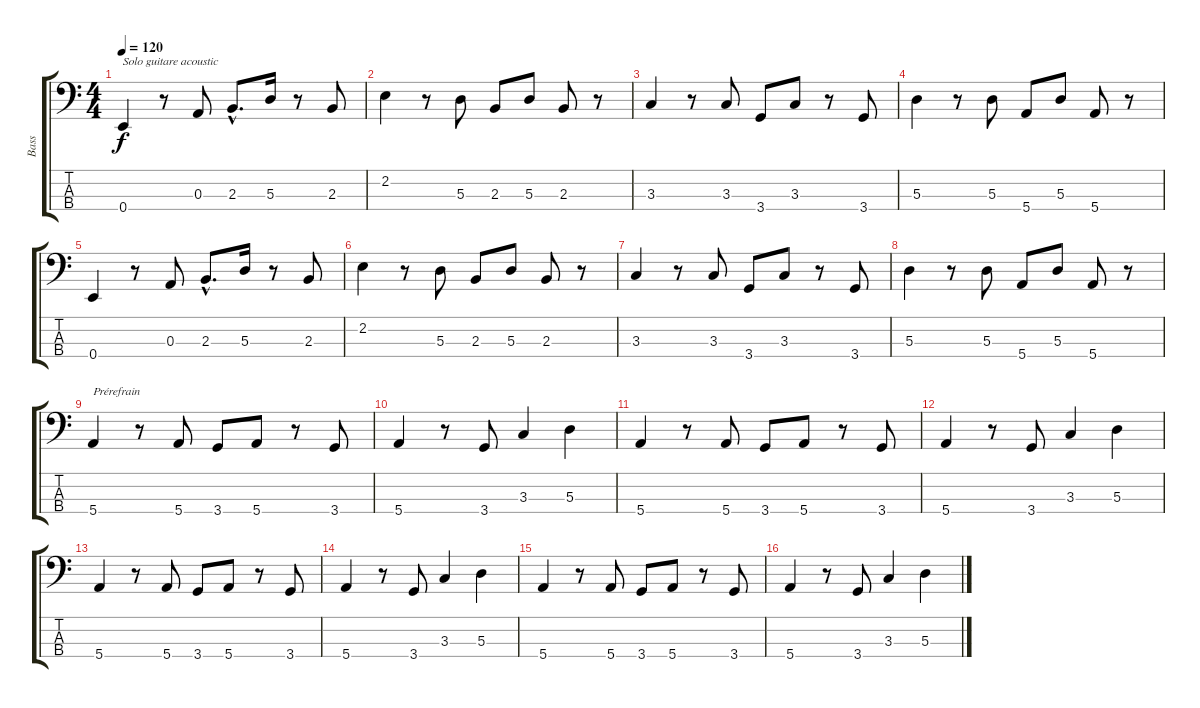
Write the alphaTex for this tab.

\track ("Bass" "Bass") {instrument electricbassfinger}
\staff {score tabs}
\tuning (G2 D2 A1 E1) {hide}
\ts (4 4)
\tempo 120
\clef f4
\ks c
0.4.4{txt "Solo guitare acoustic" dy f} r.8 0.3.8 2.3{hac}.8{d} 5.3.16 r.8 2.3.8 |
2.2.4 r.8 5.3.8 2.3.8 5.3.8 2.3.8 r.8 |
3.3.4 r.8 3.3.8 3.4.8 3.3.8 r.8 3.4.8 |
5.3.4 r.8 5.3.8 5.4.8 5.3.8 5.4.8 r.8 |
0.4.4 r.8 0.3.8 2.3{hac}.8{d} 5.3.16 r.8 2.3.8 |
2.2.4 r.8 5.3.8 2.3.8 5.3.8 2.3.8 r.8 |
3.3.4 r.8 3.3.8 3.4.8 3.3.8 r.8 3.4.8 |
5.3.4 r.8 5.3.8 5.4.8 5.3.8 5.4.8 r.8 |
5.4.4{txt "Prérefrain"} r.8 5.4.8 3.4.8 5.4.8 r.8 3.4.8 |
5.4.4 r.8 3.4.8 3.3.4 5.3.4 |
5.4.4 r.8 5.4.8 3.4.8 5.4.8 r.8 3.4.8 |
5.4.4 r.8 3.4.8 3.3.4 5.3.4 |
5.4.4 r.8 5.4.8 3.4.8 5.4.8 r.8 3.4.8 |
5.4.4 r.8 3.4.8 3.3.4 5.3.4 |
5.4.4 r.8 5.4.8 3.4.8 5.4.8 r.8 3.4.8 |
5.4.4 r.8 3.4.8 3.3.4 5.3.4
